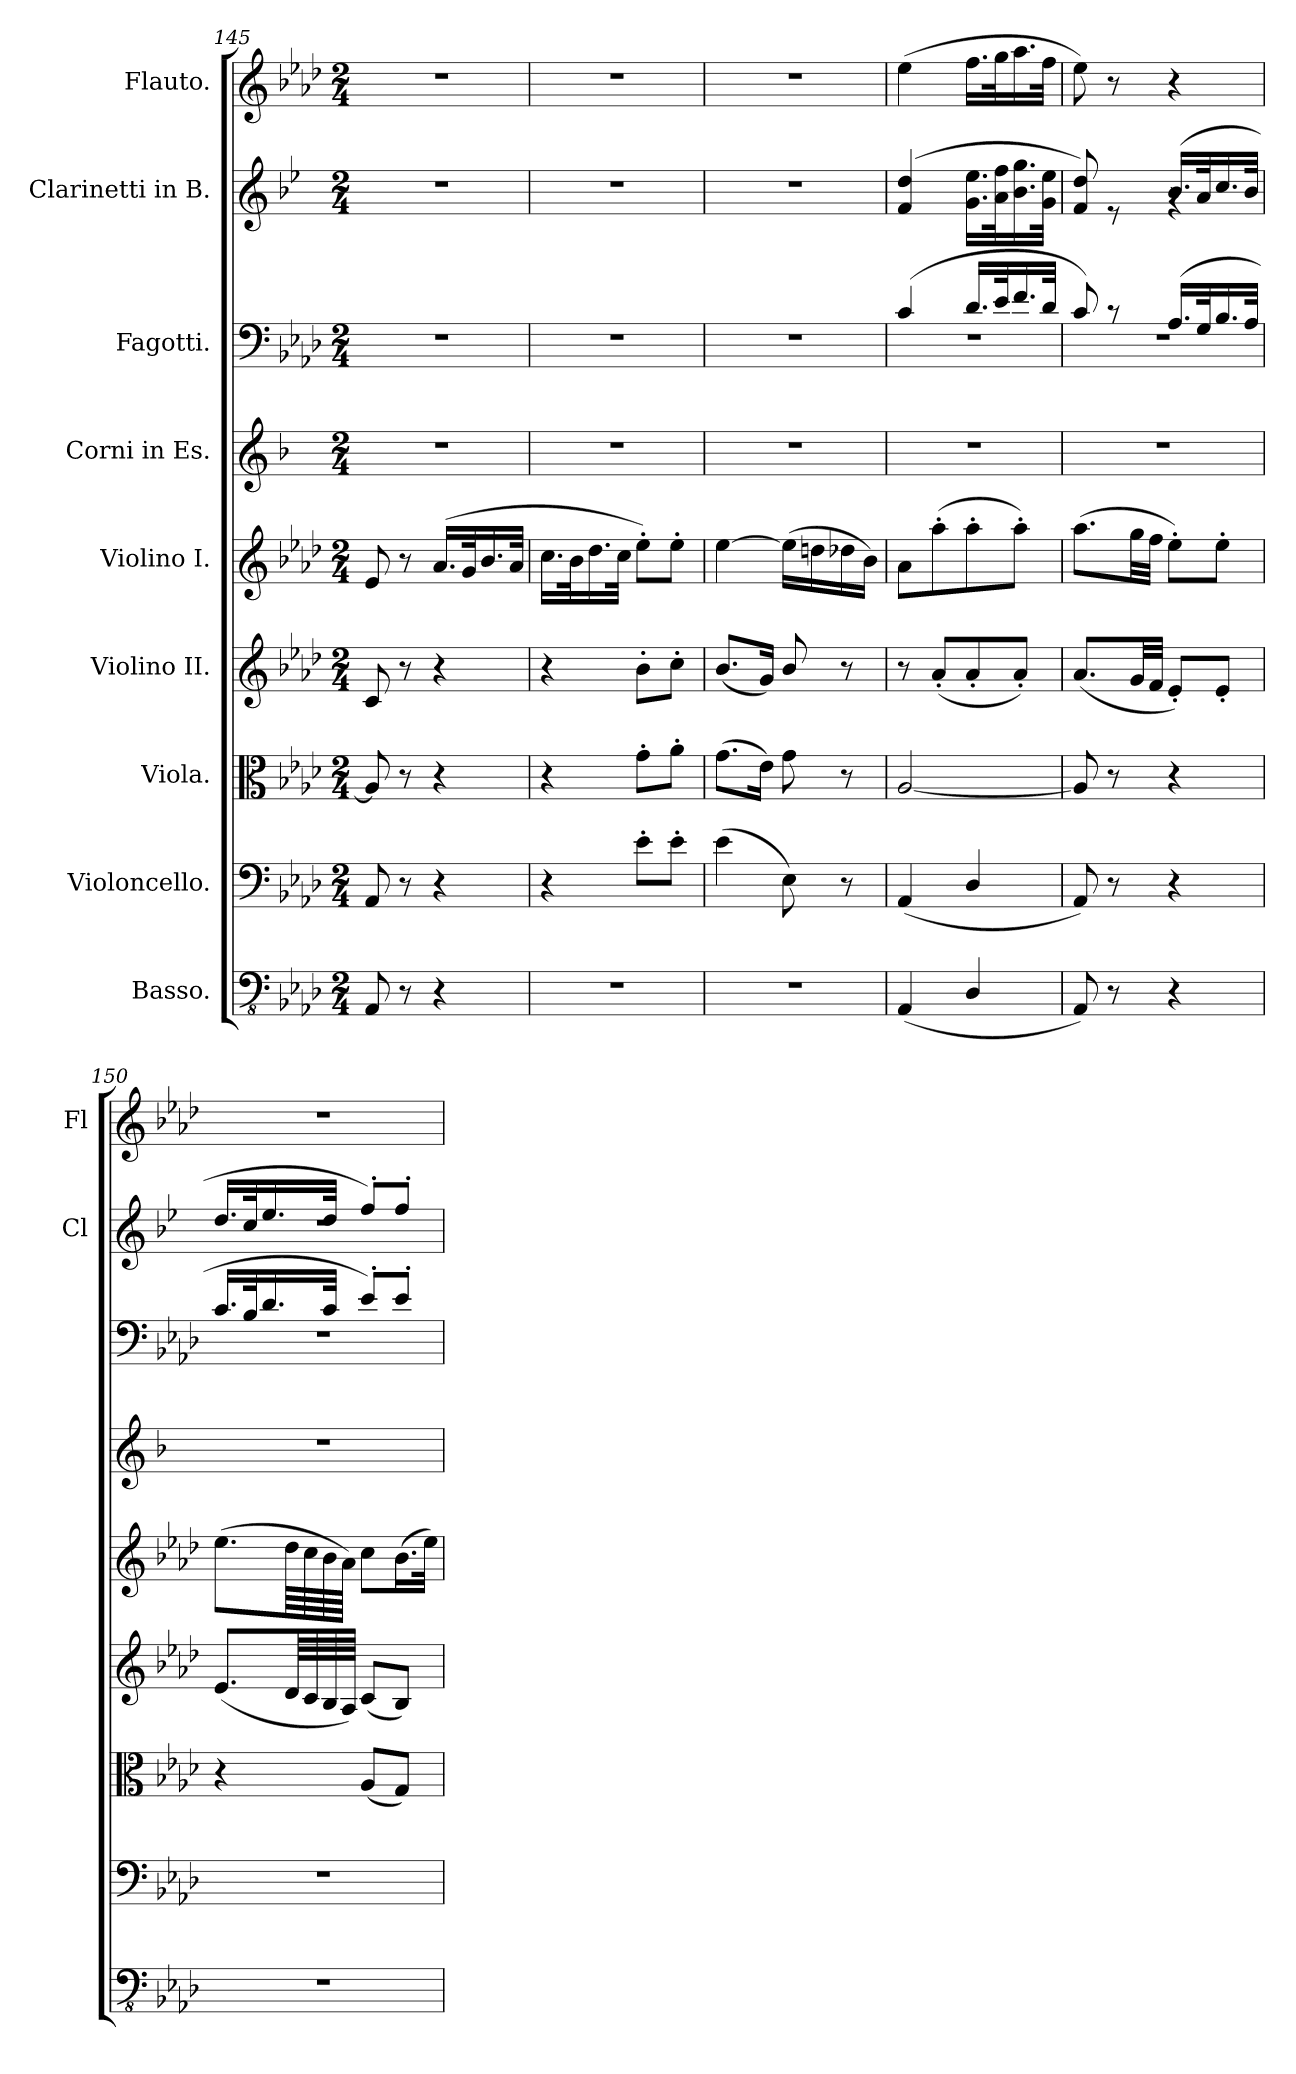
**kern	**kern	**kern	**kern	**kern	**kern	**kern	**kern	**kern
*part9	*part8	*part7	*part6	*part5	*part4	*part3	*part2	*part1
*staff9	*staff8	*staff7	*staff6	*staff5	*staff4	*staff3	*staff2	*staff1
*I"Basso.	*I"Violoncello.	*I"Viola.	*I"Violino II.	*I"Violino I.	*I"Corni in Es.	*I"Fagotti.	*I"Clarinetti in B.	*I"Flauto.
*	*	*	*	*	*	*	*I'Cl	*I'Fl
*clefFv4	*clefF4	*clefC3	*clefG2	*clefG2	*clefG2	*clefF4	*clefG2	*clefG2
*	*	*	*	*	*ITrd5c9	*	*ITrd1c2	*
*k[b-e-a-d-]	*k[b-e-a-d-]	*k[b-e-a-d-]	*k[b-e-a-d-]	*k[b-e-a-d-]	*k[b-e-a-d-]	*k[b-e-a-d-]	*k[b-e-a-d-]	*k[b-e-a-d-]
*M2/4	*M2/4	*M2/4	*M2/4	*M2/4	*M2/4	*M2/4	*M2/4	*M2/4
=145	=145	=145	=145	=145	=145	=145	=145	=145
8AAA-/	8AA-/	8A-/]	8c/	8e-/	2r	2r	2r	2r
8r	8r	8r	8r	8r	.	.	.	.
4r	4r	4r	4r	(>16.a-/LL	.	.	.	.
.	.	.	.	32g/K	.	.	.	.
.	.	.	.	16.b-/	.	.	.	.
.	.	.	.	32a-/JJk	.	.	.	.
=146	=146	=146	=146	=146	=146	=146	=146	=146
2r	4r	4r	4r	16.cc\LL	2r	2r	2r	2r
.	.	.	.	32b-\K	.	.	.	.
.	.	.	.	16.dd-\	.	.	.	.
.	.	.	.	32cc\JJk	.	.	.	.
.	8e-'\L	8g'\L	8b-'\L	8ee-'\L)	.	.	.	.
.	8e-'\J	8a-'\J	8cc'\J	8ee-'\J	.	.	.	.
=147	=147	=147	=147	=147	=147	=147	=147	=147
2r	(>4e-\	(>8.g\L	(<8.b-/L	[4ee-\	2r	2r	2r	2r
.	.	16e-\Jk)	16g/Jk)	.	.	.	.	.
.	8E-\)	8g\	8b-/	(>16ee-\LL]	.	.	.	.
.	.	.	.	16ddn\	.	.	.	.
.	8r	8r	8r	16dd-X\	.	.	.	.
.	.	.	.	16b-\JJ)	.	.	.	.
=148	=148	=148	=148	=148	=148	=148	=148	=148
*	*	*	*	*	*	*^	*	*
(<4AAA-/	(<4AA-/	[2A-/	8r	8a-\L	2r	(>4c/	2rF	(>4e-/ 4cc/	(>4ee-\
.	.	.	(<8a-'/L	(>8aa-'\	.	.	.	.	.
4DD-/	4D-/	.	8a-'/	8aa-'\	.	16.d-/LL	.	16.f\ 16.dd-\LL	16.ff\LL
.	.	.	.	.	.	32e-/K	.	32g\ 32ee-\K	32gg\K
.	.	.	8a-'/J)	8aa-'\J)	.	16.f/	.	16.a-\ 16.ff\	16.aa-\
.	.	.	.	.	.	32d-/JJk	.	32f\ 32dd-\JJk	32ff\JJk
=149	=149	=149	=149	=149	=149	=149	=149	=149	=149
*	*	*	*	*	*	*	*	*^	*
8AAA-/)	8AA-/)	8A-/]	(<8.a-/L	(>8.aa-\L	2r	8c/)	2rF	8e-/ 8cc/)	4ryy	8ee-\)
8r	8r	8r	.	.	.	8r	.	8re	.	8r
.	.	.	32g/LL	32gg\LL	.	.	.	.	.	.
.	.	.	32f/JJJ	32ff\JJJ	.	.	.	.	.	.
4r	4r	4r	8e-'/L)	8ee-'\L)	.	(>16.A-/LL	.	(>16.a-/LL	4rg	4r
.	.	.	.	.	.	32G/K	.	32g/K	.	.
.	.	.	8e-'/J	8ee-'\J	.	16.B-/	.	16.b-/	.	.
.	.	.	.	.	.	32A-/JJk	.	32a-/JJk	.	.
!!LO:PB:g=z
=150	=150	=150	=150	=150	=150	=150	=150	=150	=150	=150
2r	2r	4r	(<8.e-/L	(>8.ee-\L	2r	16.c/LL	2rF	16.cc/LL	2rdd	2r
.	.	.	.	.	.	32B-/K	.	32b-/K	.	.
.	.	.	.	.	.	16.d-/	.	16.dd-/	.	.
.	.	.	64d-/LLL	64dd-\LLL	.	.	.	.	.	.
.	.	.	64c/	64cc\	.	.	.	.	.	.
.	.	.	64B-/	64b-\	.	32c/JJk	.	32cc/JJk	.	.
.	.	.	64A-/JJJJ)	64a-\JJJJ)	.	.	.	.	.	.
.	.	(<8A-/L	(<8c/L	8cc\L	.	8e-'/L)	.	8ee-'/L)	.	.
.	.	8G/J)	8B-/J)	(>16.b-\L	.	8e-'/J	.	8ee-'/J	.	.
.	.	.	.	32ee-\JJk)	.	.	.	.	.	.
*	*	*	*	*	*	*v	*v	*	*	*
*	*	*	*	*	*	*	*v	*v	*
=	=	=	=	=	=	=	=	=
*-	*-	*-	*-	*-	*-	*-	*-	*-
